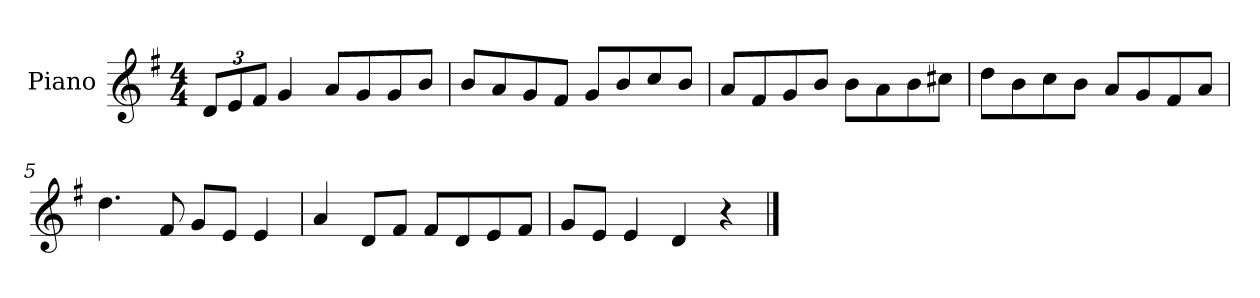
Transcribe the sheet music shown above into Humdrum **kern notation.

**kern
*part1
*staff1
*I"Piano
*I'P-no
*clefG2
*k[f#]
*M4/4
*MM90
*Xbrackettup
=1
12d/L
12e/
12f#/J
4g/
8a/L
8g/
8g/
8b/J
=2
8b/L
8a/
8g/
8f#/J
8g/L
8b/
8cc/
8b/J
=3
8a/L
8f#/
8g/
8b/J
8b\L
8a\
8b\
8cc#X\J
=4
8dd\L
8b\
8cc\
8b\J
8a/L
8g/
8f#/
8a/J
=5
4.dd\
8f#/
8g/L
8e/J
4e/
!!LO:LB:g=z
=6
4a/
8d/L
8f#/J
8f#/L
8d/
8e/
8f#/J
=7
8g/L
8e/J
4e/
4d/
4r
==
*-
